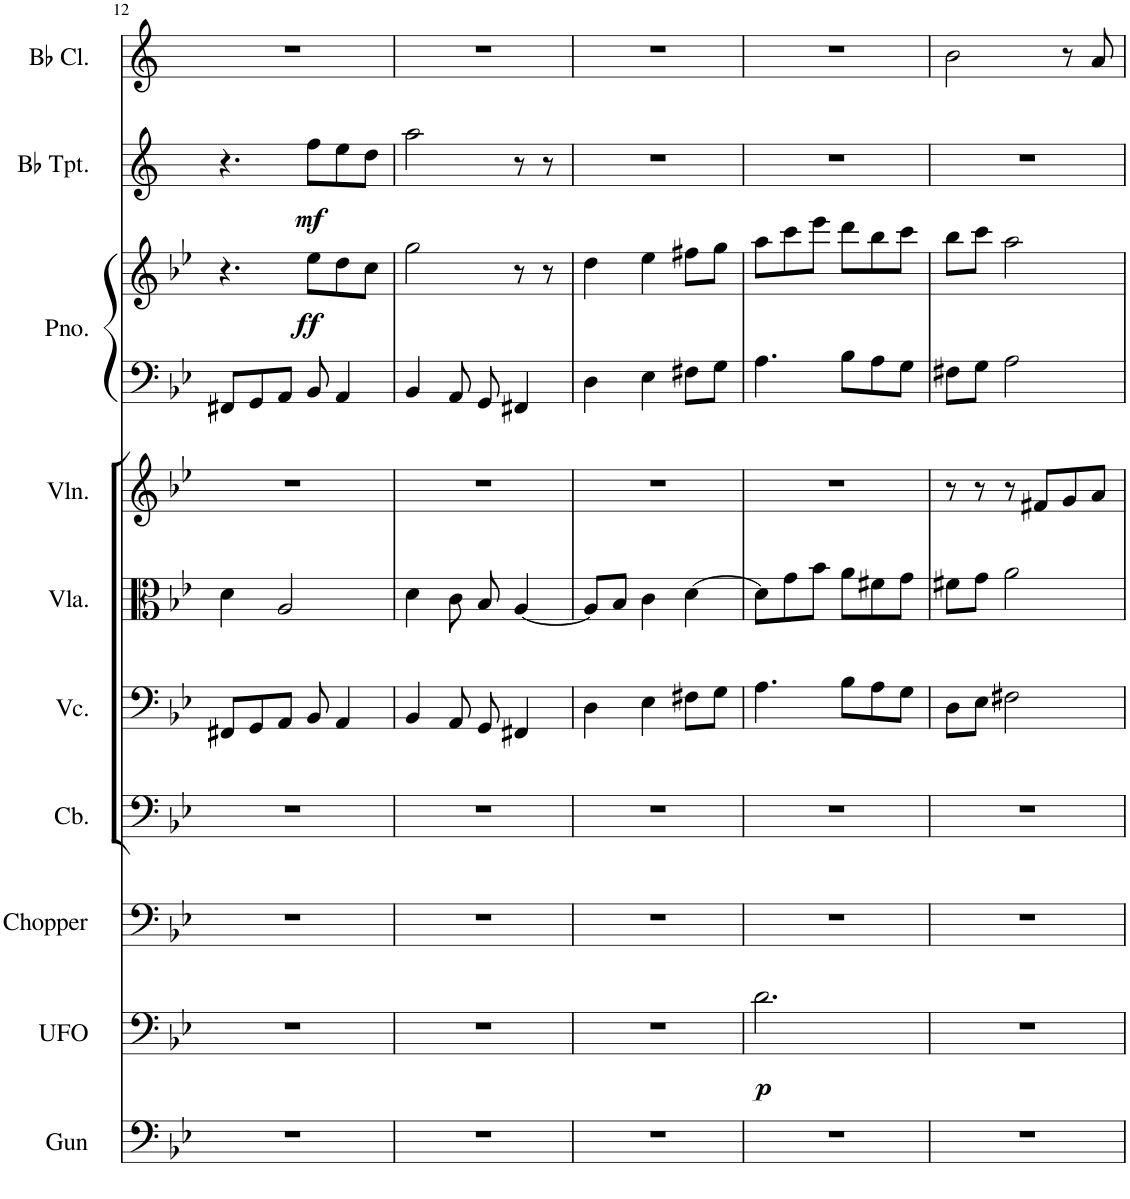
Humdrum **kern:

**kern	**kern	**dynam	**kern	**kern	**kern	**kern	**kern	**kern	**kern	**dynam	**kern	**dynam	**kern
*part10	*part9	*part9	*part8	*part7	*part6	*part5	*part4	*part3	*part3	*part3	*part2	*part2	*part1
*staff11	*staff10	*staff10	*staff9	*staff8	*staff7	*staff6	*staff5	*staff4	*staff3	*staff3/4	*staff2	*staff2	*staff1
*I"Gunshot	*I"UFO	*	*I"Helicopter	*I"Contrabass	*I"Violoncello	*I"Viola	*I"Violin	*I"Piano	*	*	*I"Bb Trumpet	*	*I"Bb Clarinet
*I'Gun	*I'UFO	*	*	*I'Cb.	*I'Vc.	*I'Vla.	*I'Vln.	*I'Pno.	*	*	*I'Bb Tpt.	*	*I'Bb Cl.
!!LO:PB:g=z
*clefF4	*clefF4	*	*clefF4	*clefF4	*clefF4	*clefC3	*clefG2	*clefF4	*clefG2	*	*clefG2	*	*clefG2
*	*	*	*	*Trd7c12	*	*	*	*	*	*	*Trd1c2	*	*Trd1c2
*k[b-e-]	*k[b-e-]	*	*k[b-e-]	*k[b-e-]	*k[b-e-]	*k[b-e-]	*k[b-e-]	*k[b-e-]	*k[b-e-]	*	*k[]	*	*k[]
*M6/8	*M6/8	*	*M6/8	*M6/8	*M6/8	*M6/8	*M6/8	*M6/8	*M6/8	*	*M6/8	*	*M6/8
=12	=12	=12	=12	=12	=12	=12	=12	=12	=12	=12	=12	=12	=12
2.r	2.r	.	2.r	2.r	8FF#X/L	4d\	2.r	8FF#X/L	4.r	.	4.r	.	2.r
.	.	.	.	.	8GG/	.	.	8GG/	.	.	.	.	.
.	.	.	.	.	8AA/J	2A/	.	8AA/J	.	.	.	.	.
!	!	!	!	!	!	!	!	!	!	!LO:DY:b	!	!LO:DY:b	!
.	.	.	.	.	8BB-/	.	.	8BB-/	8ee-\L	ff	8ff\L	mf	.
.	.	.	.	.	4AA/	.	.	4AA/	8dd\	.	8ee\	.	.
.	.	.	.	.	.	.	.	.	8cc\J	.	8dd\J	.	.
=13	=13	=13	=13	=13	=13	=13	=13	=13	=13	=13	=13	=13	=13
2.r	2.r	.	2.r	2.r	4BB-/	4d\	2.r	4BB-/	2gg\	.	2aa\	.	2.r
.	.	.	.	.	8AA/	8c\	.	8AA/	.	.	.	.	.
.	.	.	.	.	8GG/	8B-/	.	8GG/	.	.	.	.	.
.	.	.	.	.	4FF#X/	[4A/	.	4FF#X/	8r	.	8r	.	.
.	.	.	.	.	.	.	.	.	8r	.	8r	.	.
=14	=14	=14	=14	=14	=14	=14	=14	=14	=14	=14	=14	=14	=14
2.r	2.r	.	2.r	2.r	4D\	8A/L]	2.r	4D\	4dd\	.	2.r	.	2.r
.	.	.	.	.	.	8B-/J	.	.	.	.	.	.	.
.	.	.	.	.	4E-\	4c\	.	4E-\	4ee-\	.	.	.	.
.	.	.	.	.	8F#X\L	[4d\	.	8F#X\L	8ff#X\L	.	.	.	.
.	.	.	.	.	8G\J	.	.	8G\J	8gg\J	.	.	.	.
=15	=15	=15	=15	=15	=15	=15	=15	=15	=15	=15	=15	=15	=15
!	!	!LO:DY:b	!	!	!	!	!	!	!	!	!	!	!
2.r	2.d\	p	2.r	2.r	4.A\	8d\L]	2.r	4.A\	8aa\L	.	2.r	.	2.r
.	.	.	.	.	.	8g\	.	.	8ccc\	.	.	.	.
.	.	.	.	.	.	8b-\J	.	.	8eee-\J	.	.	.	.
.	.	.	.	.	8B-\L	8a\L	.	8B-\L	8ddd\L	.	.	.	.
.	.	.	.	.	8A\	8f#X\	.	8A\	8bb-\	.	.	.	.
.	.	.	.	.	8G\J	8g\J	.	8G\J	8ccc\J	.	.	.	.
=16	=16	=16	=16	=16	=16	=16	=16	=16	=16	=16	=16	=16	=16
2.r	2.r	.	2.r	2.r	8D\L	8f#X\L	8r	8F#X\L	8bb-\L	.	2.r	.	2b\
.	.	.	.	.	8E-\J	8g\J	8r	8G\J	8ccc\J	.	.	.	.
.	.	.	.	.	2F#X\	2a\	8r	2A\	2aa\	.	.	.	.
.	.	.	.	.	.	.	8f#X/L	.	.	.	.	.	.
.	.	.	.	.	.	.	8g/	.	.	.	.	.	8r
.	.	.	.	.	.	.	8a/J	.	.	.	.	.	8a/
=	=	=	=	=	=	=	=	=	=	=	=	=	=
*-	*-	*-	*-	*-	*-	*-	*-	*-	*-	*-	*-	*-	*-
